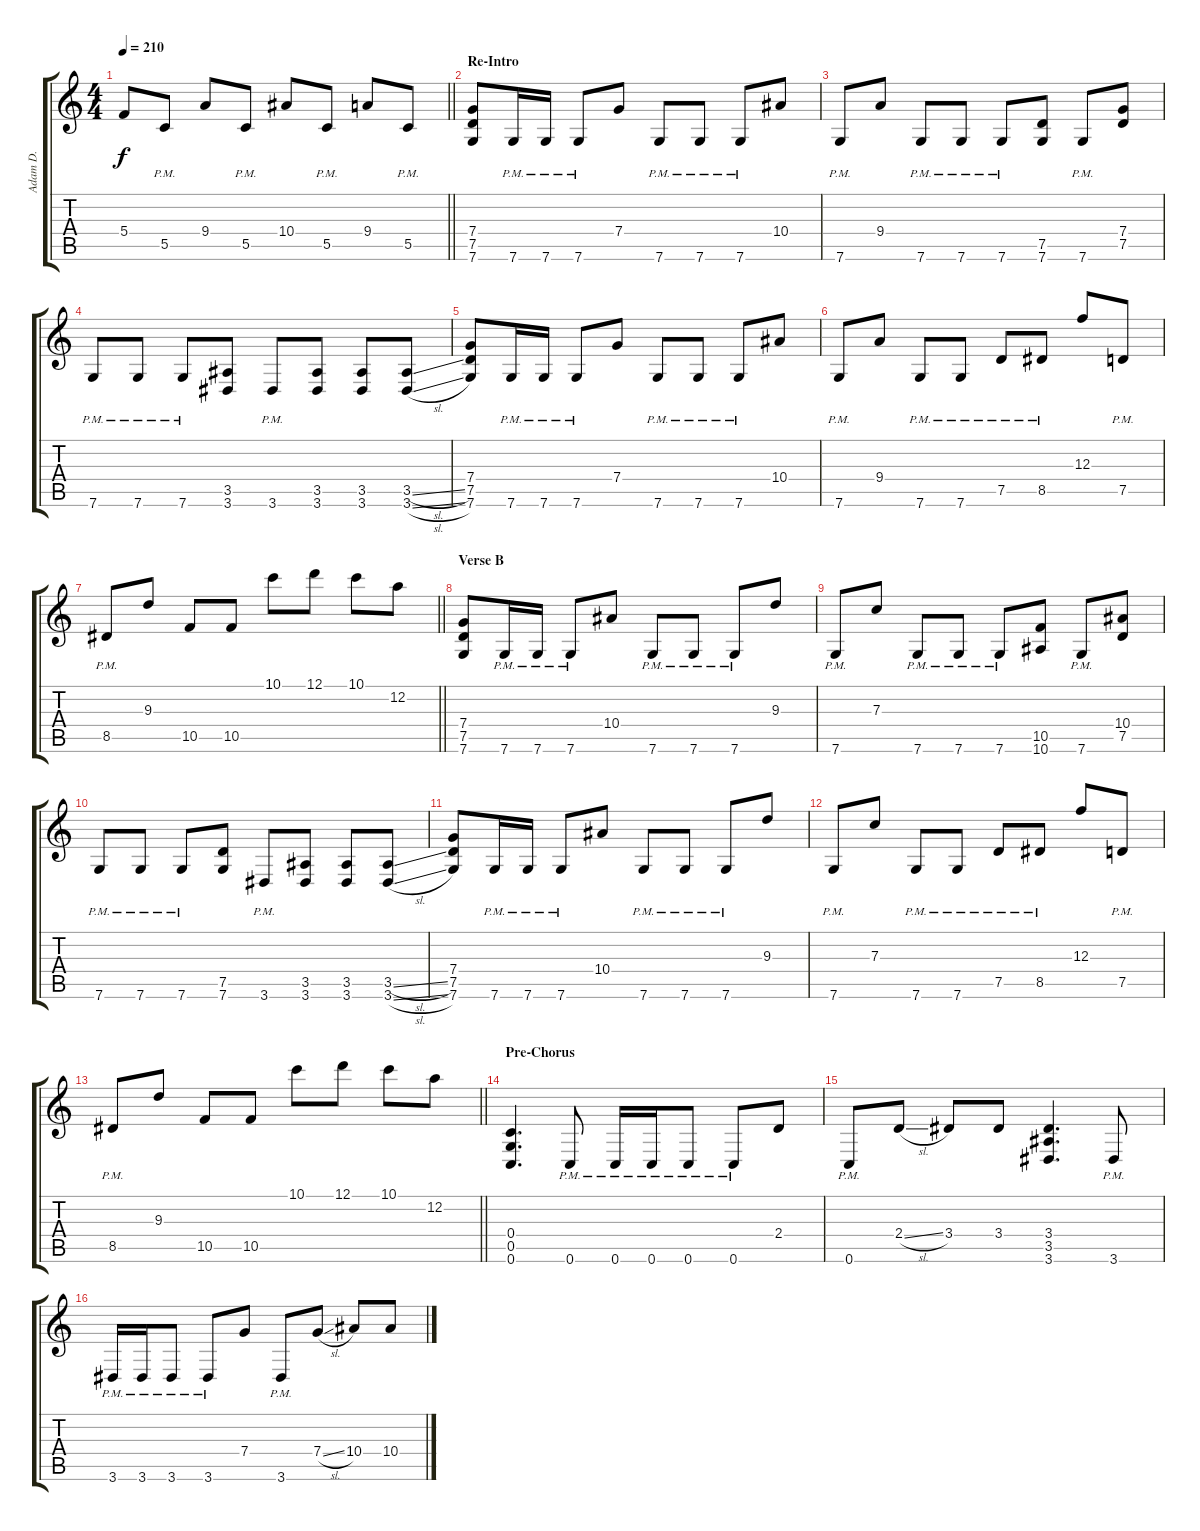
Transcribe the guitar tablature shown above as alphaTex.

\track ("Adam D." "Adam D.") {instrument distortionguitar}
\staff {score tabs}
\tuning (D4 A3 F3 C3 G2 C2) {hide}
\ts (4 4)
\tempo 210
\clef g2
\barLineRight lightlight
\ks c
5.4.8{dy f} 5.5{pm}.8 9.4.8 5.5{pm}.8 10.4.8 5.5{pm}.8 9.4.8 5.5{pm}.8 |
\section ("" "Re-Intro")
(7.4 7.5 7.6).8 7.6{pm}.16 7.6{pm}.16 7.6{pm}.8 7.4.8 7.6{pm}.8 7.6{pm}.8 7.6{pm}.8 10.4.8 |
7.6{pm}.8 9.4.8 7.6{pm}.8 7.6{pm}.8 7.6{pm}.8 (7.5 7.6).8 7.6{pm}.8 (7.4 7.5).8 |
7.6{pm}.8 7.6{pm}.8 7.6{pm}.8 (3.5 3.6).8 3.6{pm}.8 (3.5 3.6).8 (3.5 3.6).8 (3.5{sl} 3.6{sl}).8 |
(7.4 7.5 7.6).8 7.6{pm}.16 7.6{pm}.16 7.6{pm}.8 7.4.8 7.6{pm}.8 7.6{pm}.8 7.6{pm}.8 10.4.8 |
7.6{pm}.8 9.4.8 7.6{pm}.8 7.6{pm}.8 7.5{pm}.8 8.5{pm}.8 12.3.8 7.5{pm}.8 |
\barLineRight lightlight
8.5{pm}.8 9.3.8 10.5.8 10.5.8 10.1.8 12.1.8 10.1.8 12.2.8 |
\section ("" "Verse B")
(7.4 7.5 7.6).8 7.6{pm}.16 7.6{pm}.16 7.6{pm}.8 10.4.8 7.6{pm}.8 7.6{pm}.8 7.6{pm}.8 9.3.8 |
7.6{pm}.8 7.3.8 7.6{pm}.8 7.6{pm}.8 7.6{pm}.8 (10.5 10.6).8 7.6{pm}.8 (10.4 7.5).8 |
7.6{pm}.8 7.6{pm}.8 7.6{pm}.8 (7.5 7.6).8 3.6{pm}.8 (3.5 3.6).8 (3.5 3.6).8 (3.5{sl} 3.6{sl}).8 |
(7.4 7.5 7.6).8 7.6{pm}.16 7.6{pm}.16 7.6{pm}.8 10.4.8 7.6{pm}.8 7.6{pm}.8 7.6{pm}.8 9.3.8 |
7.6{pm}.8 7.3.8 7.6{pm}.8 7.6{pm}.8 7.5{pm}.8 8.5{pm}.8 12.3.8 7.5{pm}.8 |
\barLineRight lightlight
8.5{pm}.8 9.3.8 10.5.8 10.5.8 10.1.8 12.1.8 10.1.8 12.2.8 |
\section ("" "Pre-Chorus")
(0.4 0.5 0.6).4{d} 0.6{pm}.8 0.6{pm}.16 0.6{pm}.16 0.6{pm}.8 0.6{pm}.8 2.4.8 |
0.6{pm}.8 2.4{sl}.8 3.4.8 3.4.8 (3.4 3.5 3.6).4{d} 3.6{pm}.8 |
3.6{pm}.16 3.6{pm}.16 3.6{pm}.8 3.6{pm}.8 7.4.8 3.6{pm}.8 7.4{sl}.8 10.4.8 10.4.8
